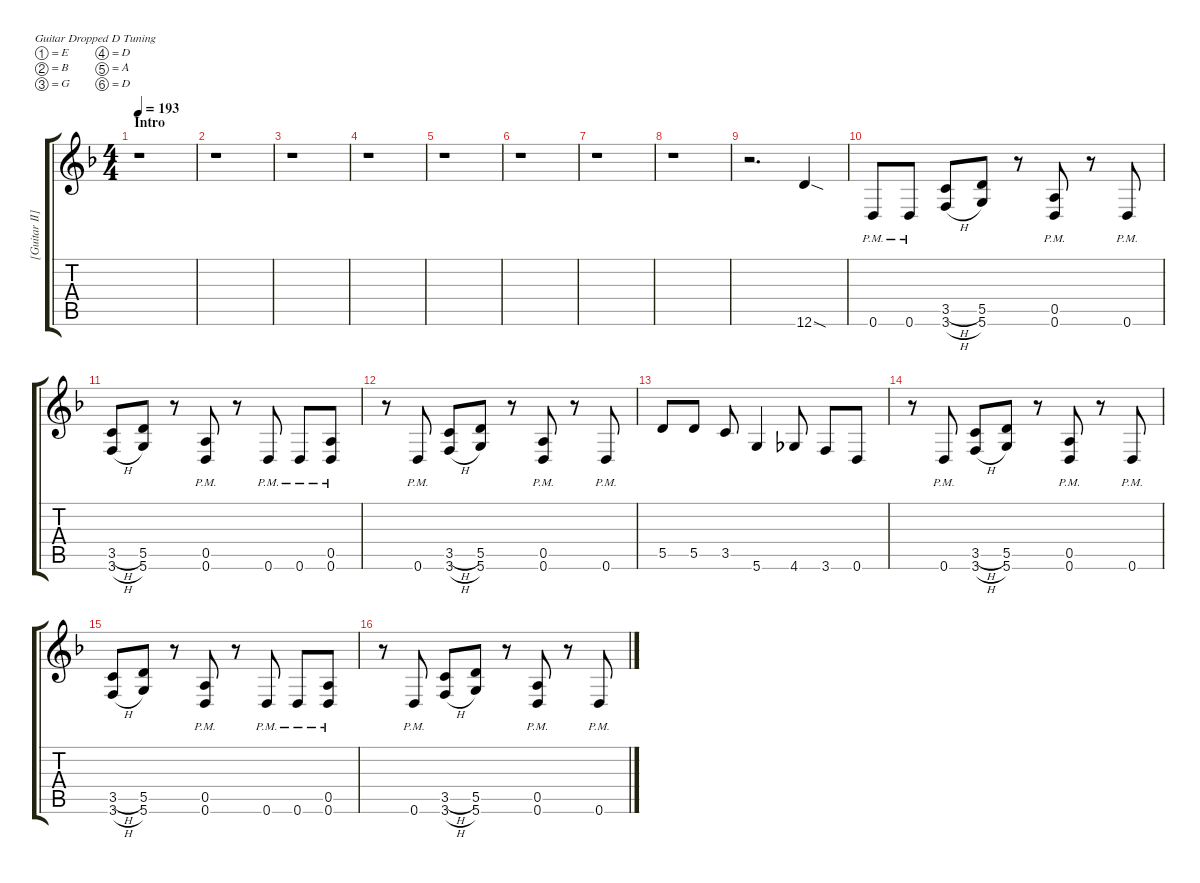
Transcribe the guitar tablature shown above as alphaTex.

\hideDynamics
\bracketExtendMode groupsimilarinstruments
\firstSystemTrackNameMode fullname
\otherSystemsTrackNameMode fullname
\otherSystemsTrackNameOrientation horizontal
\track ("[Guitar II]" "E-Gt") {instrument distortionguitar}
\staff {score tabs}
\tuning (E4 B3 G3 D3 A2 D2)
\ts (4 4)
\beaming (8 2 2 2 2)
\section ("" "Intro")
\tempo 193
\clef g2
\ks f
r.1{dy f instrument distortionguitar} |
r.1 |
r.1 |
r.1 |
r.1 |
r.1 |
r.1 |
r.1 |
r.2{d} 12.6{sod}.4 |
0.6{pm}.8 0.6{pm}.8 (3.5{h} 3.6{h}).8 (5.5 5.6).8 r.8 (0.5{pm} 0.6{pm}).8 r.8 0.6{pm}.8 |
(3.5{h} 3.6{h}).8 (5.5 5.6).8 r.8 (0.5{pm} 0.6{pm}).8 r.8 0.6{pm}.8 0.6{pm}.8 (0.5{pm} 0.6{pm}).8 |
r.8 0.6{pm}.8 (3.5{h} 3.6{h}).8 (5.5 5.6).8 r.8 (0.5{pm} 0.6{pm}).8 r.8 0.6{pm}.8 |
5.5.8 5.5.8 3.5.8 5.6.4 4.6.8 3.6.8 0.6.8 |
r.8 0.6{pm}.8 (3.5{h} 3.6{h}).8 (5.5 5.6).8 r.8 (0.5{pm} 0.6{pm}).8 r.8 0.6{pm}.8 |
(3.5{h} 3.6{h}).8 (5.5 5.6).8 r.8 (0.5{pm} 0.6{pm}).8 r.8 0.6{pm}.8 0.6{pm}.8 (0.5{pm} 0.6{pm}).8 |
r.8 0.6{pm}.8 (3.5{h} 3.6{h}).8 (5.5 5.6).8 r.8 (0.5{pm} 0.6{pm}).8 r.8 0.6{pm}.8
